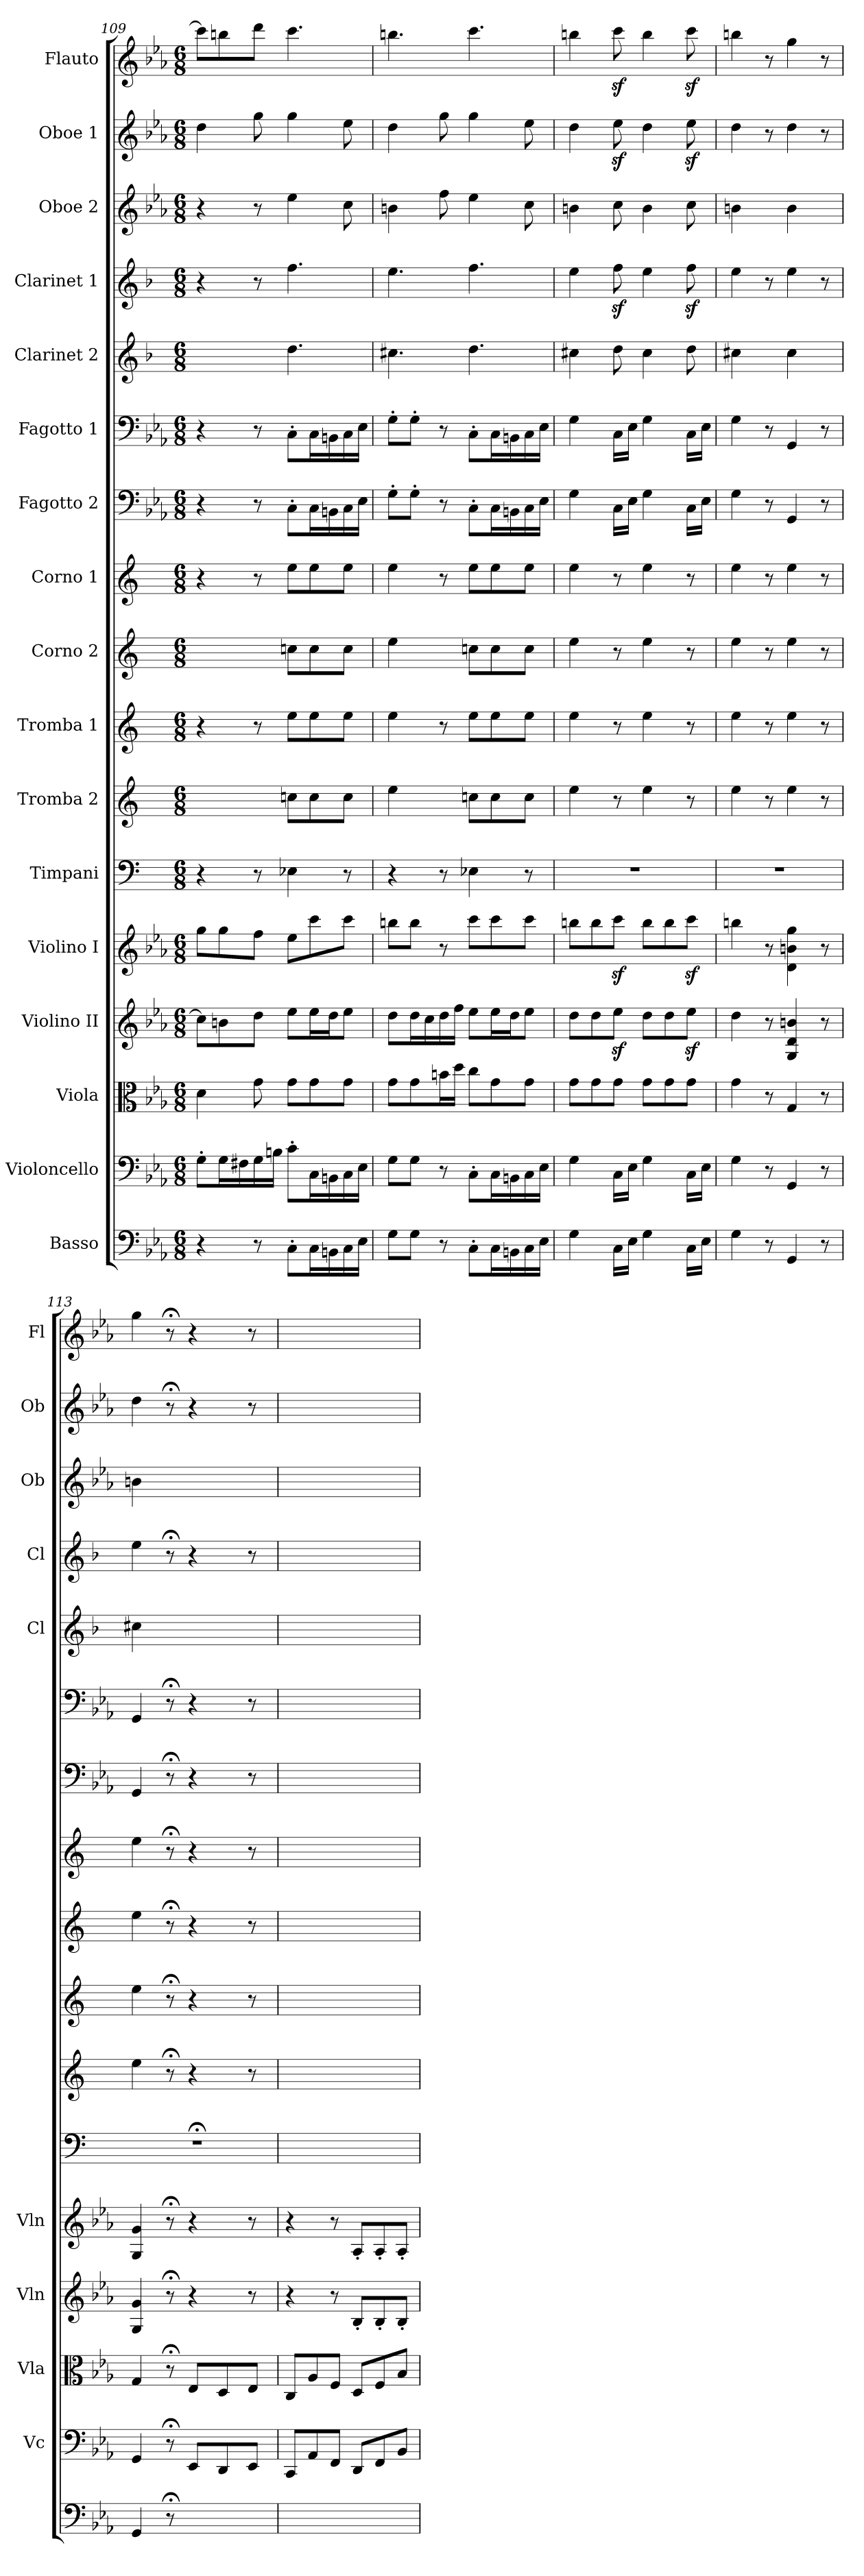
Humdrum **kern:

**kern	**kern	**kern	**kern	**kern	**kern	**kern	**kern	**kern	**kern	**kern	**kern	**kern	**kern	**kern	**kern	**kern
*part17	*part16	*part15	*part14	*part13	*part12	*part11	*part10	*part9	*part8	*part7	*part6	*part5	*part4	*part3	*part2	*part1
*staff17	*staff16	*staff15	*staff14	*staff13	*staff12	*staff11	*staff10	*staff9	*staff8	*staff7	*staff6	*staff5	*staff4	*staff3	*staff2	*staff1
*I"Basso	*I"Violoncello	*I"Viola	*I"Violino II	*I"Violino I	*I"Timpani	*I"Tromba 2	*I"Tromba 1	*I"Corno 2	*I"Corno 1	*I"Fagotto 2	*I"Fagotto 1	*I"Clarinet 2	*I"Clarinet 1	*I"Oboe 2	*I"Oboe 1	*I"Flauto
*	*I'Vc	*I'Vla	*I'Vln	*I'Vln	*	*	*	*	*	*	*	*I'Cl	*I'Cl	*I'Ob	*I'Ob	*I'Fl
*clefF4	*clefF4	*clefC3	*clefG2	*clefG2	*clefF4	*clefG2	*clefG2	*clefG2	*clefG2	*clefF4	*clefF4	*clefG2	*clefG2	*clefG2	*clefG2	*clefG2
*ITrd7c12	*	*	*	*	*	*ITrd-2c-3	*ITrd-2c-3	*ITrd5c9	*ITrd5c9	*	*	*ITrd1c2	*ITrd1c2	*	*	*
*k[b-e-a-]	*k[b-e-a-]	*k[b-e-a-]	*k[b-e-a-]	*k[b-e-a-]	*	*	*	*	*	*k[b-e-a-]	*k[b-e-a-]	*k[b-e-a-]	*k[b-e-a-]	*k[b-e-a-]	*k[b-e-a-]	*k[b-e-a-]
*M6/8	*M6/8	*M6/8	*M6/8	*M6/8	*M6/8	*M6/8	*M6/8	*M6/8	*M6/8	*M6/8	*M6/8	*M6/8	*M6/8	*M6/8	*M6/8	*M6/8
=109	=109	=109	=109	=109	=109	=109	=109	=109	=109	=109	=109	=109	=109	=109	=109	=109
4r	8G'\L	4d	8cc\L]	8gg\L	4r	4ryy	4r	4ryy	4r	4r	4r	4ryy	4r	4r	4dd	8ccc\L]
.	16G\L	.	8bn\	8gg\	.	.	.	.	.	.	.	.	.	.	.	8bbn\
.	16F#X\	.	.	.	.	.	.	.	.	.	.	.	.	.	.	.
8r	16G\	8g	8dd\J	8ff\J	8r	8ryy	8r	8ryy	8r	8r	8r	8ryy	8r	8r	8gg	8ddd\J
.	16Bn\JJ	.	.	.	.	.	.	.	.	.	.	.	.	.	.	.
8CC'\L	8c'\L	8g\L	8ee-\L	8ee-\L	4E-X	8ee-X\L	8gg\L	8e-X\L	8g\L	8C'\L	8C'\L	4.cc	4.ee-	4ee-	4gg	4.ccc
16CC\L	16C\L	8g\	16ee-\L	8ccc\	.	8ee-\	8gg\	8e-\	8g\	16C\L	16C\L	.	.	.	.	.
16BBBn\	16BBn\	.	16dd\J	.	.	.	.	.	.	16BBn\	16BBn\	.	.	.	.	.
16CC\	16C\	8g\J	8ee-\J	8ccc\J	8r	8ee-\J	8gg\J	8e-\J	8g\J	16C\	16C\	.	.	8cc	8ee-	.
16EE-\JJ	16E-\JJ	.	.	.	.	.	.	.	.	16E-\JJ	16E-\JJ	.	.	.	.	.
=110	=110	=110	=110	=110	=110	=110	=110	=110	=110	=110	=110	=110	=110	=110	=110	=110
8GG\L	8G\L	8g\L	8dd\L	8bbn\L	4r	4gg	4gg	4g	4g	8G'\L	8G'\L	4.bn	4.dd	4bn	4dd	4.bbn
8GG\J	8G\J	8g\	16dd\L	8bb\J	.	.	.	.	.	8G'\J	8G'\J	.	.	.	.	.
.	.	.	16cc\	.	.	.	.	.	.	.	.	.	.	.	.	.
8r	8r	16bn\L	16dd\	8r	8r	8ryy	8r	8ryy	8r	8r	8r	.	.	8ff	8gg	.
.	.	16dd\JJ	16ff\JJ	.	.	.	.	.	.	.	.	.	.	.	.	.
8CC'\L	8C'\L	8cc\L	8ee-\L	8ccc\L	4E-X	8ee-X\L	8gg\L	8e-X\L	8g\L	8C'\L	8C'\L	4.cc	4.ee-	4ee-	4gg	4.ccc
16CC\L	16C\L	8g\	16ee-\L	8ccc\	.	8ee-\	8gg\	8e-\	8g\	16C\L	16C\L	.	.	.	.	.
16BBBn\	16BBn\	.	16dd\J	.	.	.	.	.	.	16BBn\	16BBn\	.	.	.	.	.
16CC\	16C\	8g\J	8ee-\J	8ccc\J	8r	8ee-\J	8gg\J	8e-\J	8g\J	16C\	16C\	.	.	8cc	8ee-	.
16EE-\JJ	16E-\JJ	.	.	.	.	.	.	.	.	16E-\JJ	16E-\JJ	.	.	.	.	.
=111	=111	=111	=111	=111	=111	=111	=111	=111	=111	=111	=111	=111	=111	=111	=111	=111
4GG	4G	8g\L	8dd\L	8bbn\L	2.r	4gg	4gg	4g	4g	4G	4G	4bn	4dd	4bn	4dd	4bbn
.	.	8g\	8dd\	8bb\	.	.	.	.	.	.	.	.	.	.	.	.
16CC\LL	16C\LL	8g\J	8ee-z\J	8cccz\J	.	8r	8r	8r	8r	16C\LL	16C\LL	8cc	8ee-z	8cc	8ee-z	8cccz
16EE-\JJ	16E-\JJ	.	.	.	.	.	.	.	.	16E-\JJ	16E-\JJ	.	.	.	.	.
4GG	4G	8g\L	8dd\L	8bb\L	.	4gg	4gg	4g	4g	4G	4G	4b	4dd	4b	4dd	4bb
.	.	8g\	8dd\	8bb\	.	.	.	.	.	.	.	.	.	.	.	.
16CC\LL	16C\LL	8g\J	8ee-z\J	8cccz\J	.	8r	8r	8r	8r	16C\LL	16C\LL	8cc	8ee-z	8cc	8ee-z	8cccz
16EE-\JJ	16E-\JJ	.	.	.	.	.	.	.	.	16E-\JJ	16E-\JJ	.	.	.	.	.
=112	=112	=112	=112	=112	=112	=112	=112	=112	=112	=112	=112	=112	=112	=112	=112	=112
4GG	4G	4g	4dd	4bbn	2.r	4gg	4gg	4g	4g	4G	4G	4bn	4dd	4bn	4dd	4bbn
8r	8r	8r	8r	8r	.	8r	8r	8r	8r	8r	8r	8ryy	8r	8ryy	8r	8r
4GGG	4GG	4G	4G 4d 4bn	4d 4bn 4gg	.	4gg	4gg	4g	4g	4GG	4GG	4b	4dd	4b	4dd	4gg
8r	8r	8r	8r	8r	.	8r	8r	8r	8r	8r	8r	8ryy	8r	8ryy	8r	8r
=113	=113	=113	=113	=113	=113	=113	=113	=113	=113	=113	=113	=113	=113	=113	=113	=113
4GGG	4GG	4G	4G 4g	4G 4g	2.r;<	4gg	4gg	4g	4g	4GG	4GG	4bn	4dd	4bn	4dd	4gg
8r;<	8r;<	8r;<	8r;<	8r;<	.	8r;<	8r;<	8r;<	8r;<	8r;<	8r;<	8ryy	8r;<	8ryy	8r;<	8r;<
16ryy	8EE-/L	8E-/L	4r	4r	.	4r	4r	4r	4r	4r	4r	4ryy	4r	4ryy	4r	4r
16ryy	.	.	.	.	.	.	.	.	.	.	.	.	.	.	.	.
16ryy	8DD/	8D/	.	.	.	.	.	.	.	.	.	.	.	.	.	.
16ryy	.	.	.	.	.	.	.	.	.	.	.	.	.	.	.	.
16ryy	8EE-/J	8E-/J	8r	8r	.	8r	8r	8r	8r	8r	8r	8ryy	8r	8ryy	8r	8r
16ryy	.	.	.	.	.	.	.	.	.	.	.	.	.	.	.	.
=114	=114	=114	=114	=114	=114	=114	=114	=114	=114	=114	=114	=114	=114	=114	=114	=114
2.ryy	8CC/L	8C/L	4r	4r	2.ryy	2.ryy	2.ryy	2.ryy	2.ryy	2.ryy	2.ryy	2.ryy	2.ryy	2.ryy	2.ryy	2.ryy
.	8AA-/	8A-/	.	.	.	.	.	.	.	.	.	.	.	.	.	.
.	8FF/J	8F/J	8r	8r	.	.	.	.	.	.	.	.	.	.	.	.
.	8DD/L	8D/L	8B-'/L	8A-'/L	.	.	.	.	.	.	.	.	.	.	.	.
.	8FF/	8F/	8B-'/	8A-'/	.	.	.	.	.	.	.	.	.	.	.	.
.	8BB-/J	8B-/J	8B-'/J	8A-'/J	.	.	.	.	.	.	.	.	.	.	.	.
=	=	=	=	=	=	=	=	=	=	=	=	=	=	=	=	=
*-	*-	*-	*-	*-	*-	*-	*-	*-	*-	*-	*-	*-	*-	*-	*-	*-
